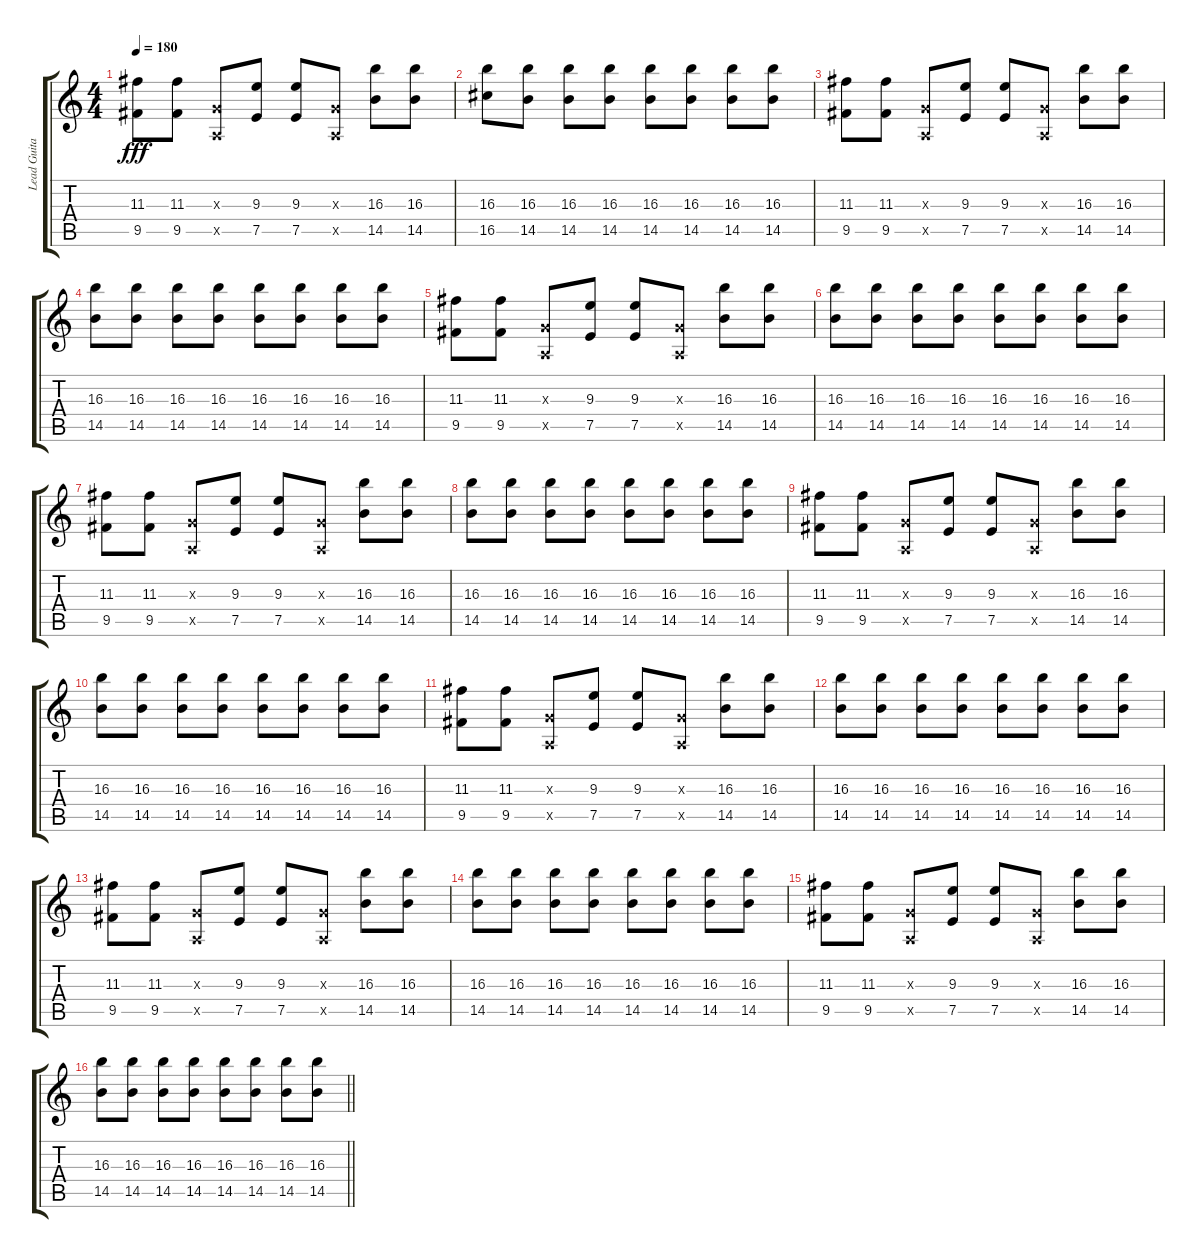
\track ("Lead Guitar" "Lead Guita") {instrument overdrivenguitar}
\staff {score tabs}
\tuning (E4 B3 G3 D3 A2 E2) {hide}
\ts (4 4)
\tempo 180
\clef g2
\ks c
(11.3 9.5).8{dy fff} (11.3 9.5).8 (0.3{x} 0.5{x}).8 (9.3 7.5).8 (9.3 7.5).8 (0.3{x} 0.5{x}).8 (16.3 14.5).8 (16.3 14.5).8 |
(16.3 16.5).8 (16.3 14.5).8 (16.3 14.5).8 (16.3 14.5).8 (16.3 14.5).8 (16.3 14.5).8 (16.3 14.5).8 (16.3 14.5).8 |
(11.3 9.5).8 (11.3 9.5).8 (0.3{x} 0.5{x}).8 (9.3 7.5).8 (9.3 7.5).8 (0.3{x} 0.5{x}).8 (16.3 14.5).8 (16.3 14.5).8 |
(16.3 14.5).8 (16.3 14.5).8 (16.3 14.5).8 (16.3 14.5).8 (16.3 14.5).8 (16.3 14.5).8 (16.3 14.5).8 (16.3 14.5).8 |
(11.3 9.5).8 (11.3 9.5).8 (0.3{x} 0.5{x}).8 (9.3 7.5).8 (9.3 7.5).8 (0.3{x} 0.5{x}).8 (16.3 14.5).8 (16.3 14.5).8 |
(16.3 14.5).8 (16.3 14.5).8 (16.3 14.5).8 (16.3 14.5).8 (16.3 14.5).8 (16.3 14.5).8 (16.3 14.5).8 (16.3 14.5).8 |
(11.3 9.5).8 (11.3 9.5).8 (0.3{x} 0.5{x}).8 (9.3 7.5).8 (9.3 7.5).8 (0.3{x} 0.5{x}).8 (16.3 14.5).8 (16.3 14.5).8 |
(16.3 14.5).8 (16.3 14.5).8 (16.3 14.5).8 (16.3 14.5).8 (16.3 14.5).8 (16.3 14.5).8 (16.3 14.5).8 (16.3 14.5).8 |
(11.3 9.5).8 (11.3 9.5).8 (0.3{x} 0.5{x}).8 (9.3 7.5).8 (9.3 7.5).8 (0.3{x} 0.5{x}).8 (16.3 14.5).8 (16.3 14.5).8 |
(16.3 14.5).8 (16.3 14.5).8 (16.3 14.5).8 (16.3 14.5).8 (16.3 14.5).8 (16.3 14.5).8 (16.3 14.5).8 (16.3 14.5).8 |
(11.3 9.5).8 (11.3 9.5).8 (0.3{x} 0.5{x}).8 (9.3 7.5).8 (9.3 7.5).8 (0.3{x} 0.5{x}).8 (16.3 14.5).8 (16.3 14.5).8 |
(16.3 14.5).8 (16.3 14.5).8 (16.3 14.5).8 (16.3 14.5).8 (16.3 14.5).8 (16.3 14.5).8 (16.3 14.5).8 (16.3 14.5).8 |
(11.3 9.5).8 (11.3 9.5).8 (0.3{x} 0.5{x}).8 (9.3 7.5).8 (9.3 7.5).8 (0.3{x} 0.5{x}).8 (16.3 14.5).8 (16.3 14.5).8 |
(16.3 14.5).8 (16.3 14.5).8 (16.3 14.5).8 (16.3 14.5).8 (16.3 14.5).8 (16.3 14.5).8 (16.3 14.5).8 (16.3 14.5).8 |
(11.3 9.5).8 (11.3 9.5).8 (0.3{x} 0.5{x}).8 (9.3 7.5).8 (9.3 7.5).8 (0.3{x} 0.5{x}).8 (16.3 14.5).8 (16.3 14.5).8 |
\barLineRight lightlight
(16.3 14.5).8 (16.3 14.5).8 (16.3 14.5).8 (16.3 14.5).8 (16.3 14.5).8 (16.3 14.5).8 (16.3 14.5).8 (16.3 14.5).8
